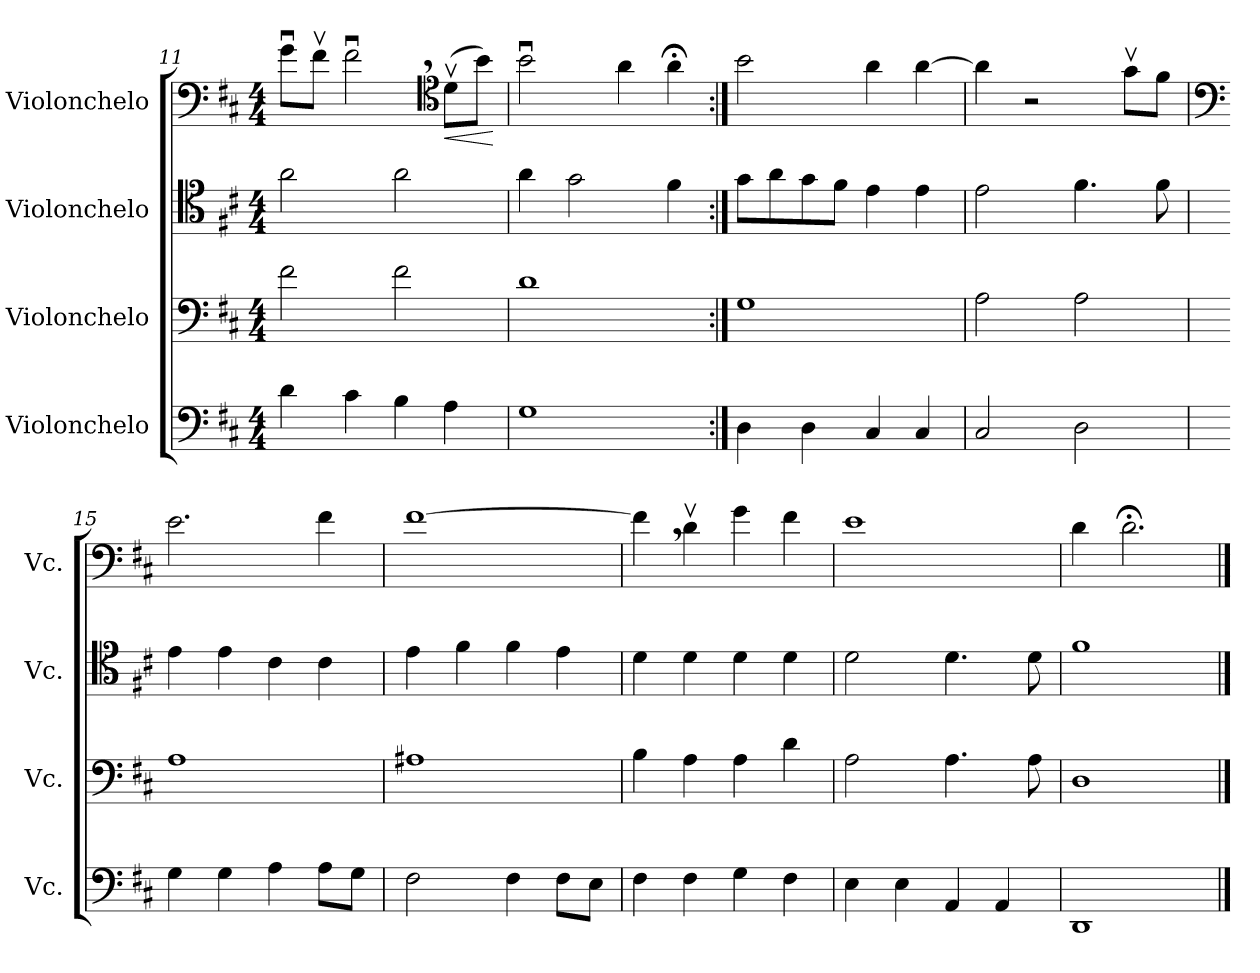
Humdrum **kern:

**kern	**kern	**kern	**kern	**dynam
*part4	*part3	*part2	*part1	*part1
*staff4	*staff3	*staff2	*staff1	*staff1
*I"Violonchelo	*I"Violonchelo	*I"Violonchelo	*I"Violonchelo	*
*I'Vc.	*I'Vc.	*I'Vc.	*I'Vc.	*
*clefF4	*clefF4	*clefC4	*clefF4	*
*k[f#c#]	*k[f#c#]	*k[f#c#]	*k[f#c#]	*
*M4/4	*M4/4	*M4/4	*M4/4	*
=11	=11	=11	=11	=11
4d\	2f#\	2a\	8gu\L	.
.	.	.	8f#v\J	.
4c#\	.	.	2f#u,\	.
4B\	2f#\	2a\	.	.
*	*	*	*clefC4	*
!	!	!	!	!LO:HP:b
4A\	.	.	(8dv\L	<
.	.	.	8b\J)	.
.	.	.	.	[
=12	=12	=12	=12	=12
1G	1d	4a\	2bu\	.
.	.	2g\	.	.
.	.	.	4a\	.
.	.	4f#\	4a;<\	.
=13:|!	=13:|!	=13:|!	=13:|!	=13:|!
4D\	1G	8g\L	2b\	.
.	.	8a\	.	.
4D\	.	8g\	.	.
.	.	8f#\J	.	.
4C#/	.	4e\	4a\	.
4C#/	.	4e\	[4a\	.
!!LO:LB:g=z
=14	=14	=14	=14	=14
2C#/	2A\	2e\	4a\]	.
.	.	.	2r	.
2D\	2A\	4.f#\	.	.
.	.	.	8gv\L	.
.	.	8f#\	8f#\J	.
=15	=15	=15	=15	=15
*	*	*	*clefF4	*
4G\	1A	4e\	2.e\	.
4G\	.	4e\	.	.
4A\	.	4c#\	.	.
8A\L	.	4c#\	4f#\	.
8G\J	.	.	.	.
=16	=16	=16	=16	=16
2F#\	1A#X	4e\	[1f#	.
.	.	4f#\	.	.
4F#\	.	4f#\	.	.
8F#\L	.	4e\	.	.
8E\J	.	.	.	.
=17	=17	=17	=17	=17
4F#\	4B\	4d\	4f#,\]	.
4F#\	4A\	4d\	4dv\	.
4G\	4A\	4d\	4g\	.
4F#\	4d\	4d\	4f#\	.
=18	=18	=18	=18	=18
4E\	2A\	2d\	1e	.
4E\	.	.	.	.
4AA/	4.A\	4.d\	.	.
4AA/	.	.	.	.
.	8A\	8d\	.	.
=19	=19	=19	=19	=19
1DD	1D	1f#	4d\	.
.	.	.	2.d;<\	.
==	==	==	==	==
*-	*-	*-	*-	*-
